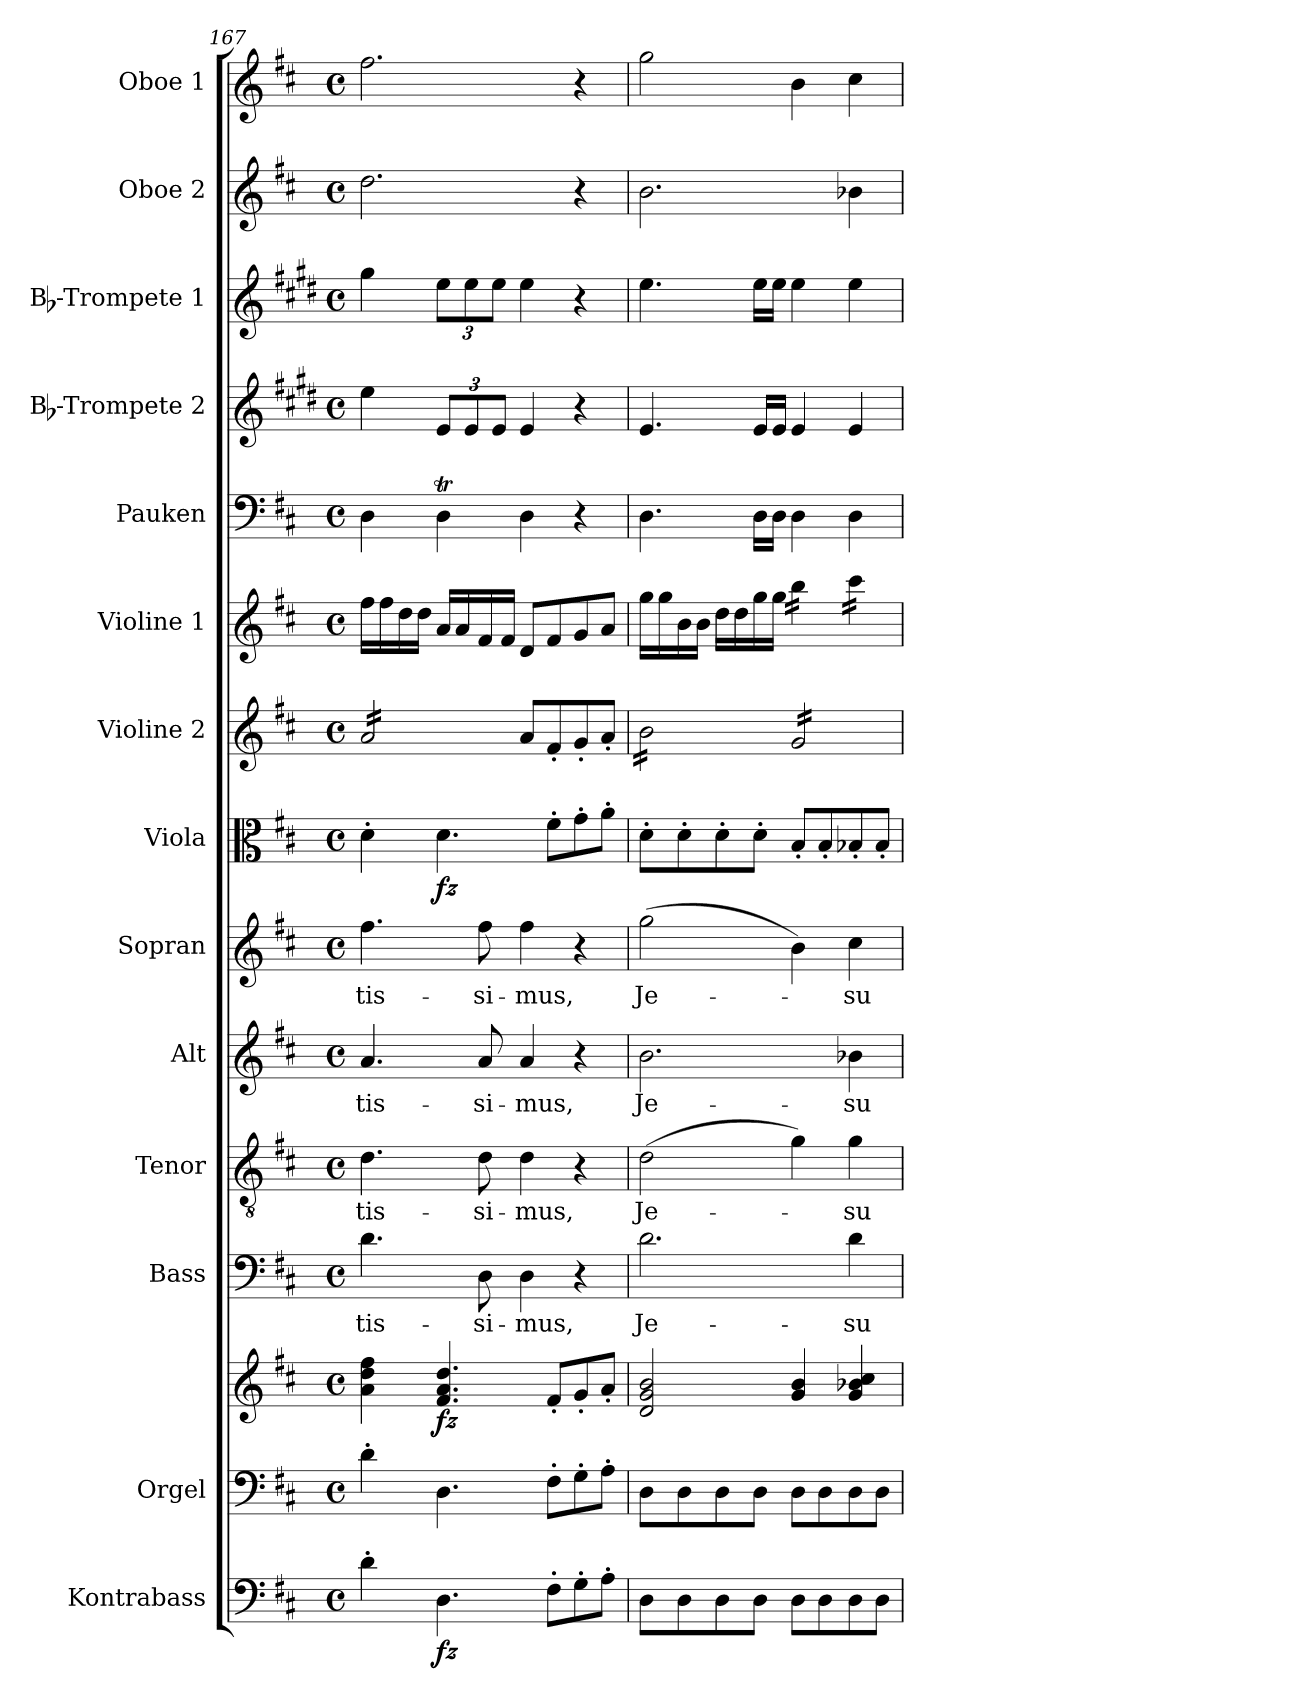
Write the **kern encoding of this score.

**kern	**dynam	**kern	**kern	**dynam	**kern	**text	**kern	**text	**kern	**text	**kern	**text	**kern	**dynam	**kern	**kern	**kern	**kern	**kern	**kern	**kern
*part14	*part14	*part13	*part13	*part13	*part12	*part12	*part11	*part11	*part10	*part10	*part9	*part9	*part8	*part8	*part7	*part6	*part5	*part4	*part3	*part2	*part1
*staff15	*staff15	*staff14	*staff13	*staff13/14	*staff12	*staff12	*staff11	*staff11	*staff10	*staff10	*staff9	*staff9	*staff8	*staff8	*staff7	*staff6	*staff5	*staff4	*staff3	*staff2	*staff1
*I"Kontrabass	*	*I"Orgel	*	*	*I"Bass	*	*I"Tenor	*	*I"Alt	*	*I"Sopran	*	*I"Viola	*	*I"Violine 2	*I"Violine 1	*I"Pauken	*I"Bb-Trompete 2	*I"Bb-Trompete 1	*I"Oboe 2	*I"Oboe 1
*I'Kb.	*	*I'Org.	*	*	*I'B.	*	*I'T.	*	*I'A.	*	*I'S.	*	*I'Vla.	*	*I'Vl. 2	*I'Vl. 1	*I'Pk.	*I'Bb Trp. 2	*I'Bb Trp. 1	*I'Ob. 2	*I'Ob. 1
*clefF4	*	*clefF4	*clefG2	*	*clefF4	*	*clefGv2	*	*clefG2	*	*clefG2	*	*clefC3	*	*clefG2	*clefG2	*clefF4	*clefG2	*clefG2	*clefG2	*clefG2
*ITrd7c12	*	*	*	*	*	*	*	*	*	*	*	*	*	*	*	*	*	*ITrd1c2	*ITrd1c2	*	*
*k[f#c#]	*	*k[f#c#]	*k[f#c#]	*	*k[f#c#]	*	*k[f#c#]	*	*k[f#c#]	*	*k[f#c#]	*	*k[f#c#]	*	*k[f#c#]	*k[f#c#]	*k[f#c#]	*k[f#c#]	*k[f#c#]	*k[f#c#]	*k[f#c#]
*D:	*	*D:	*D:	*	*D:	*	*D:	*	*D:	*	*D:	*	*D:	*	*D:	*D:	*D:	*D:	*D:	*D:	*D:
*M4/4	*	*M4/4	*M4/4	*	*M4/4	*	*M4/4	*	*M4/4	*	*M4/4	*	*M4/4	*	*M4/4	*M4/4	*M4/4	*M4/4	*M4/4	*M4/4	*M4/4
*met(c)	*	*met(c)	*met(c)	*	*met(c)	*	*met(c)	*	*met(c)	*	*met(c)	*	*met(c)	*	*met(c)	*met(c)	*met(c)	*met(c)	*met(c)	*met(c)	*met(c)
=167	=167	=167	=167	=167	=167	=167	=167	=167	=167	=167	=167	=167	=167	=167	=167	=167	=167	=167	=167	=167	=167
!	!	!	!	!	!	!LO:LY:b	!	!LO:LY:b	!	!LO:LY:b	!	!LO:LY:b	!	!	!	!	!	!	!	!	!
*	*	*	*	*	*	*	*	*	*	*	*	*	*	*	*tremolo	*	*	*	*	*	*
4D'>\	.	4d'>\	4a\ 4dd\ 4ff#\	.	4.d\	-tis-	4.d\	-tis-	4.a/	-tis-	4.ff#\	-tis-	4d'>\	.	16a/LL	16ff#\LL	4D\	4dd\	4ff#\	2.dd\	2.ff#\
.	.	.	.	.	.	.	.	.	.	.	.	.	.	.	16a/	16ff#\	.	.	.	.	.
.	.	.	.	.	.	.	.	.	.	.	.	.	.	.	16a/	16dd\	.	.	.	.	.
.	.	.	.	.	.	.	.	.	.	.	.	.	.	.	16a/	16dd\JJ	.	.	.	.	.
*	*	*	*	*	*	*	*	*	*	*	*	*	*	*	*	*	*	*Xbrackettup	*Xbrackettup	*	*
!	!LO:DY:b	!	!	!LO:DY:b	!	!	!	!	!	!	!	!	!	!LO:DY:b	!	!	!	!	!	!	!
4.DD\	fz	4.D\	4.f#/ 4.a/ 4.dd/	fz	.	.	.	.	.	.	.	.	4.d\	fz	16a/	16a/LL	4DT\	12d/L	12dd\L	.	.
.	.	.	.	.	.	.	.	.	.	.	.	.	.	.	16a/	16a/	.	.	.	.	.
.	.	.	.	.	.	.	.	.	.	.	.	.	.	.	.	.	.	12d/	12dd\	.	.
!	!	!	!	!	!	!LO:LY:b	!	!LO:LY:b	!	!LO:LY:b	!	!LO:LY:b	!	!	!	!	!	!	!	!	!
.	.	.	.	.	8D\	-si-	8d\	-si-	8a/	-si-	8ff#\	-si-	.	.	16a/	16f#/	.	.	.	.	.
.	.	.	.	.	.	.	.	.	.	.	.	.	.	.	.	.	.	12d/J	12dd\J	.	.
.	.	.	.	.	.	.	.	.	.	.	.	.	.	.	16a/JJ	16f#/JJ	.	.	.	.	.
*	*	*	*	*	*	*	*	*	*	*	*	*	*	*	*Xtremolo	*	*	*	*	*	*
!	!	!	!	!	!	!LO:LY:b	!	!LO:LY:b	!	!LO:LY:b	!	!LO:LY:b	!	!	!	!	!	!	!	!	!
.	.	.	.	.	4D\	-mus,	4d\	-mus,	4a/	-mus,	4ff#\	-mus,	.	.	8a/L	8d/L	4D\	4d/	4dd\	.	.
8FF#'>\L	.	8F#'>\L	8f#'</L	.	.	.	.	.	.	.	.	.	8f#'>\L	.	8f#'</	8f#/	.	.	.	.	.
8GG'>\	.	8G'>\	8g'</	.	4r	.	4r	.	4r	.	4r	.	8g'>\	.	8g'</	8g/	4r	4r	4r	4r	4r
8AA'>\J	.	8A'>\J	8a'</J	.	.	.	.	.	.	.	.	.	8a'>\J	.	8a'</J	8a/J	.	.	.	.	.
=168	=168	=168	=168	=168	=168	=168	=168	=168	=168	=168	=168	=168	=168	=168	=168	=168	=168	=168	=168	=168	=168
!	!	!	!	!	!	!LO:LY:b	!	!LO:LY:b	!	!LO:LY:b	!	!LO:LY:b	!	!	!	!	!	!	!	!	!
*	*	*	*	*	*	*	*	*	*	*	*	*	*	*	*tremolo	*	*	*	*	*	*
8DD\L	.	8D\L	2d/ 2g/ 2b/	.	2.d\	Je-	(>2d\	Je-	2.b\	Je-	(>2gg\	Je-	8d'>\L	.	16b\LL	16gg\LL	4.D\	4.d/	4.dd\	2.b\	2gg\
.	.	.	.	.	.	.	.	.	.	.	.	.	.	.	16b\	16gg\	.	.	.	.	.
8DD\	.	8D\	.	.	.	.	.	.	.	.	.	.	8d'>\	.	16b\	16b\	.	.	.	.	.
.	.	.	.	.	.	.	.	.	.	.	.	.	.	.	16b\	16b\JJ	.	.	.	.	.
8DD\	.	8D\	.	.	.	.	.	.	.	.	.	.	8d'>\	.	16b\	16dd\LL	.	.	.	.	.
.	.	.	.	.	.	.	.	.	.	.	.	.	.	.	16b\	16dd\	.	.	.	.	.
8DD\J	.	8D\J	.	.	.	.	.	.	.	.	.	.	8d'>\J	.	16b\	16gg\	16D\LL	16d/LL	16dd\LL	.	.
.	.	.	.	.	.	.	.	.	.	.	.	.	.	.	16b\JJ	16gg\JJ	16D\JJ	16d/JJ	16dd\JJ	.	.
*	*	*	*	*	*	*	*	*	*	*	*	*	*	*	*	*tremolo	*	*	*	*	*
8DD\L	.	8D\L	4g/ 4b/	.	.	.	4g\)	.	.	.	4b\)	.	8B'</L	.	16g/LL	16bb\LL	4D\	4d/	4dd\	.	4b\
.	.	.	.	.	.	.	.	.	.	.	.	.	.	.	16g/	16bb\	.	.	.	.	.
8DD\	.	8D\	.	.	.	.	.	.	.	.	.	.	8B'</	.	16g/	16bb\	.	.	.	.	.
.	.	.	.	.	.	.	.	.	.	.	.	.	.	.	16g/	16bb\JJ	.	.	.	.	.
!	!	!	!	!	!	!LO:LY:b	!	!LO:LY:b	!	!LO:LY:b	!	!LO:LY:b	!	!	!	!	!	!	!	!	!
8DD\	.	8D\	4g/ 4b-X/ 4cc#/	.	4d\	-su	4g\	-su	4b-X\	-su	4cc#\	-su	8B-X'</	.	16g/	16ccc#\LL	4D\	4d/	4dd\	4b-X\	4cc#\
.	.	.	.	.	.	.	.	.	.	.	.	.	.	.	16g/	16ccc#\	.	.	.	.	.
8DD\J	.	8D\J	.	.	.	.	.	.	.	.	.	.	8B-'</J	.	16g/	16ccc#\	.	.	.	.	.
.	.	.	.	.	.	.	.	.	.	.	.	.	.	.	16g/JJ	16ccc#\JJ	.	.	.	.	.
*	*	*	*	*	*	*	*	*	*	*	*	*	*	*	*	*Xtremolo	*	*	*	*	*
*	*	*	*	*	*	*	*	*	*	*	*	*	*	*	*Xtremolo	*	*	*	*	*	*
=	=	=	=	=	=	=	=	=	=	=	=	=	=	=	=	=	=	=	=	=	=
*-	*-	*-	*-	*-	*-	*-	*-	*-	*-	*-	*-	*-	*-	*-	*-	*-	*-	*-	*-	*-	*-
